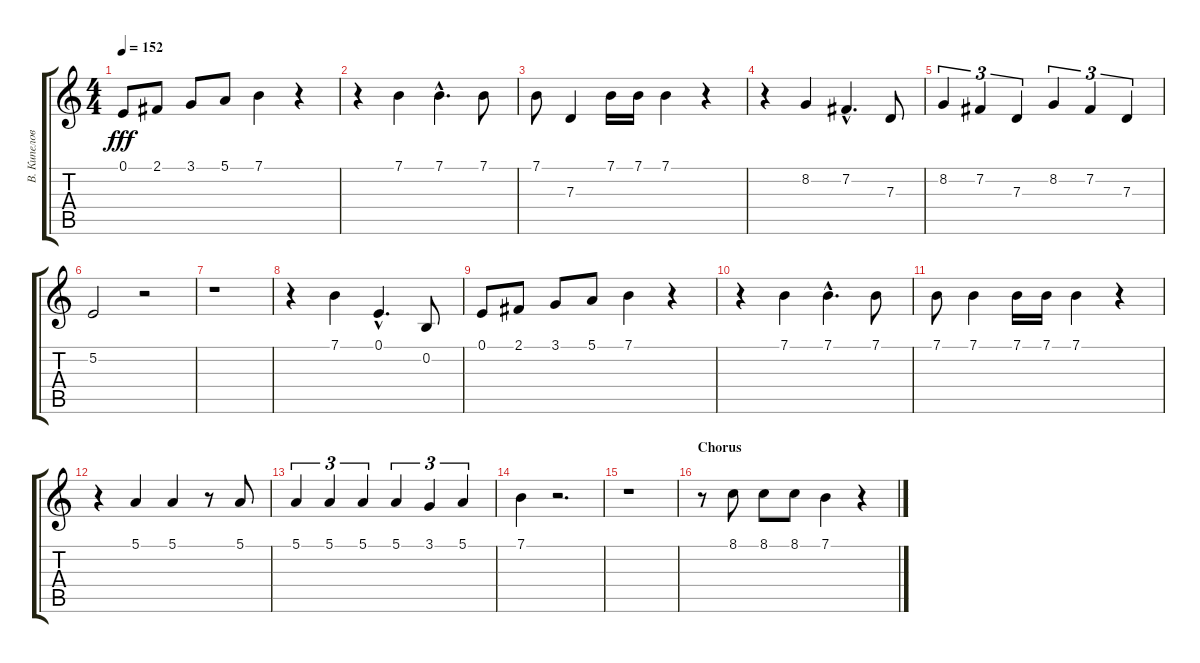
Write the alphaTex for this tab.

\track ("B. Кипелов" "B. Кипелов") {instrument tenorsax}
\staff {score tabs}
\tuning (E4 B3 G3 D3 A2 E2) {hide}
\ts (4 4)
\tempo 152
\clef g2
\ks c
0.1.8{dy fff} 2.1.8 3.1.8 5.1.8 7.1.4 r.4 |
r.4 7.1.4 7.1{hac}.4{d} 7.1.8 |
7.1.8 7.3.4 7.1.16 7.1.16 7.1.4 r.4 |
r.4 8.2.4 7.2{hac}.4{d} 7.3.8 |
8.2.4{tu (3 2)} 7.2.4{tu (3 2)} 7.3.4{tu (3 2)} 8.2.4{tu (3 2)} 7.2.4{tu (3 2)} 7.3.4{tu (3 2)} |
5.2.2 r.2 |
r.1 |
r.4 7.1.4 0.1{hac}.4{d} 0.2.8 |
0.1.8 2.1.8 3.1.8 5.1.8 7.1.4 r.4 |
r.4 7.1.4 7.1{hac}.4{d} 7.1.8 |
7.1.8 7.1.4 7.1.16 7.1.16 7.1.4 r.4 |
r.4 5.1.4 5.1.4 r.8 5.1.8 |
5.1.4{tu (3 2)} 5.1.4{tu (3 2)} 5.1.4{tu (3 2)} 5.1.4{tu (3 2)} 3.1.4{tu (3 2)} 5.1.4{tu (3 2)} |
7.1.4 r.2{d} |
r.1 |
\section ("" "Chorus")
r.8 8.1.8 8.1.8 8.1.8 7.1.4 r.4
